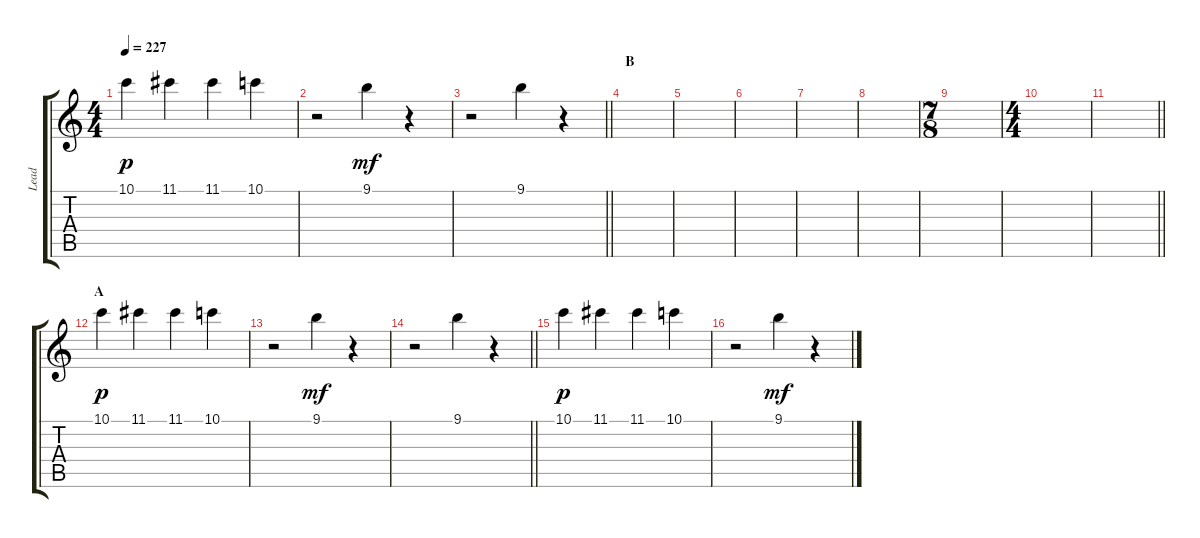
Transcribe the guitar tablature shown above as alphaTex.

\track ("Lead" "Lead") {instrument overdrivenguitar}
\staff {score tabs}
\tuning (D4 A3 F3 C3 G2 D2) {hide}
\ts (4 4)
\section ("" "")
\tempo 227
\clef g2
\ks c
10.1.4{dy p} 11.1.4 11.1.4 10.1.4 |
r.2 9.1.4{dy mf} r.4 |
\barLineRight lightlight
r.2 9.1.4 r.4 |
\section ("" "B")
|
|
|
|
|
\ts (7 8)
|
\ts (4 4)
|
\barLineRight lightlight
|
\section ("" "A")
10.1.4{dy p} 11.1.4 11.1.4 10.1.4 |
r.2 9.1.4{dy mf} r.4 |
\barLineRight lightlight
r.2 9.1.4 r.4 |
\section ("" "")
10.1.4{dy p} 11.1.4 11.1.4 10.1.4 |
r.2 9.1.4{dy mf} r.4
